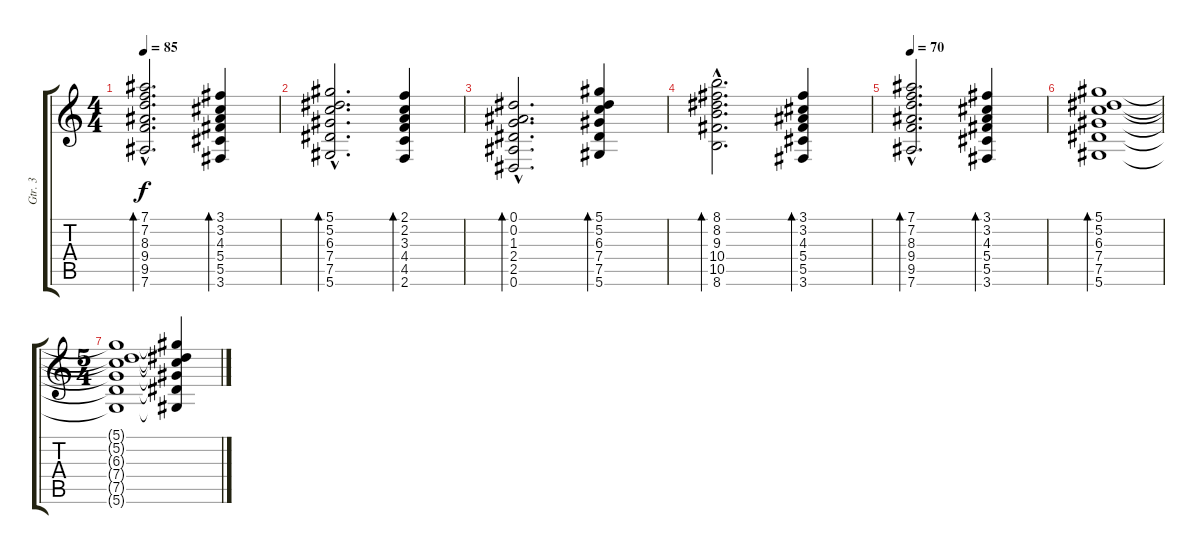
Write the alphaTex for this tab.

\track ("Gtr. 3" "Gtr. 3") {instrument acousticguitarsteel}
\staff {score tabs}
\tuning (Eb4 Bb3 Gb3 Db3 Ab2 Eb2) {hide}
\ts (4 4)
\tempo 85
\clef g2
\ks c
(7.1{hac} 7.2{hac} 8.3{hac} 9.4{hac} 9.5{hac} 7.6{hac}).2{d bd 120 dy f} (3.1 3.2 4.3 5.4 5.5 3.6).4{bd 120} |
(5.1{hac} 5.2{hac} 6.3{hac} 7.4{hac} 7.5{hac} 5.6{hac}).2{d bd 120} (2.1 2.2 3.3 4.4 4.5 2.6).4{bd 120} |
(0.1{hac} 0.2{hac} 1.3{hac} 2.4{hac} 2.5{hac} 0.6{hac}).2{d bd 120} (5.1 5.2 6.3 7.4 7.5 5.6).4{bd 120} |
(8.1{hac} 8.2{hac} 9.3{hac} 10.4{hac} 10.5{hac} 8.6{hac}).2{d bd 120} (3.1 3.2 4.3 5.4 5.5 3.6).4{bd 120} |
\tempo 70
(7.1{hac} 7.2{hac} 8.3{hac} 9.4{hac} 9.5{hac} 7.6{hac}).2{d bd 120} (3.1 3.2 4.3 5.4 5.5 3.6).4{bd 120} |
(5.1 5.2 6.3 7.4 7.5 5.6).1{bd 240} |
\ts (5 4)
(5.1{t} 5.2{t} 6.3{t} 7.4{t} 7.5{t} 5.6{t}).1 (5.1{t} 5.2{t} 6.3{t} 7.4{t} 7.5{t} 5.6{t}).4
